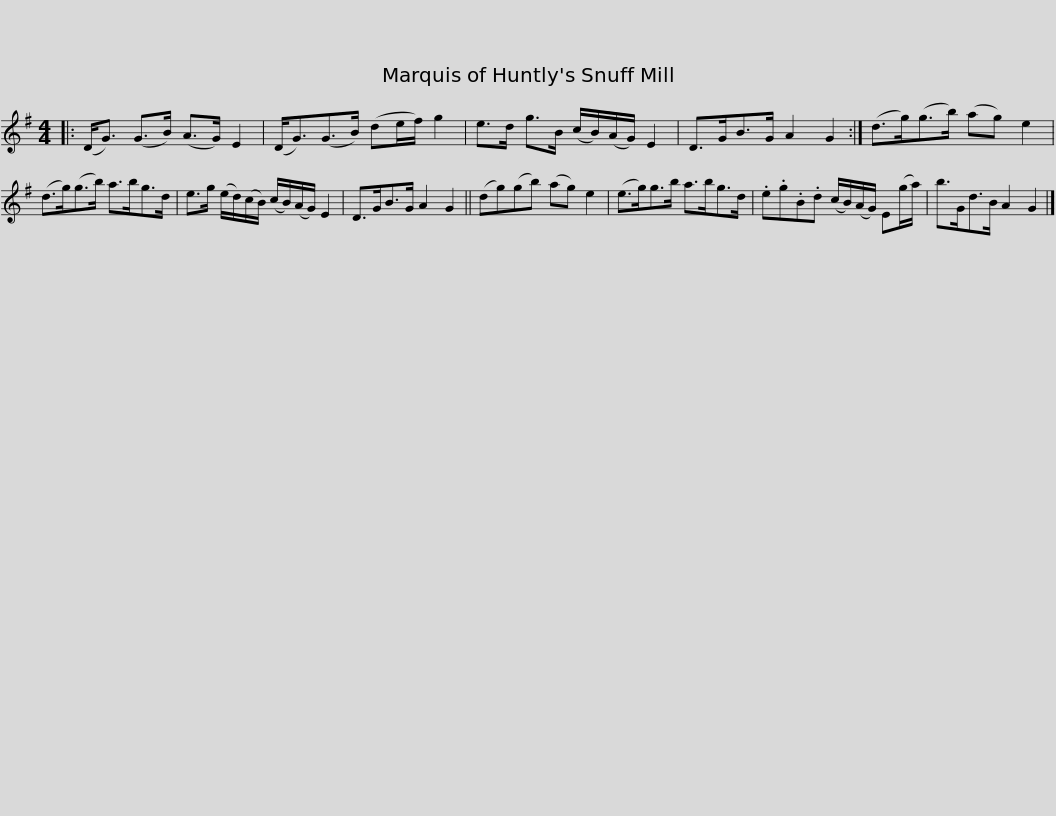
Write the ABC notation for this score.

X:1
L:1/8
M:4/4
I:linebreak $
K:G
V:1 treble
V:1
|: (D<G) (G>B) (A>G) E2 | (D<G)(G>B) (de/f/) g2 | e>d g>B (c/B/)(A/G/) E2 | D>GB>G A2 G2 :| (d>g)(g>b) (ag) e2 |$ %5
 (d>g)(g>b) a>bg>d | e>g (e/d/)(c/B/) (c/B/)(A/G/) E2 | D>GB>G A2 G2 || (dg)(gb) (ag) e2 |$ (e>g)g>b a>bg>d | %10
 .e.g.B.d (c/B/)(A/G/) E(g/a/) | b>Gd>B A2 G2 |] %12
